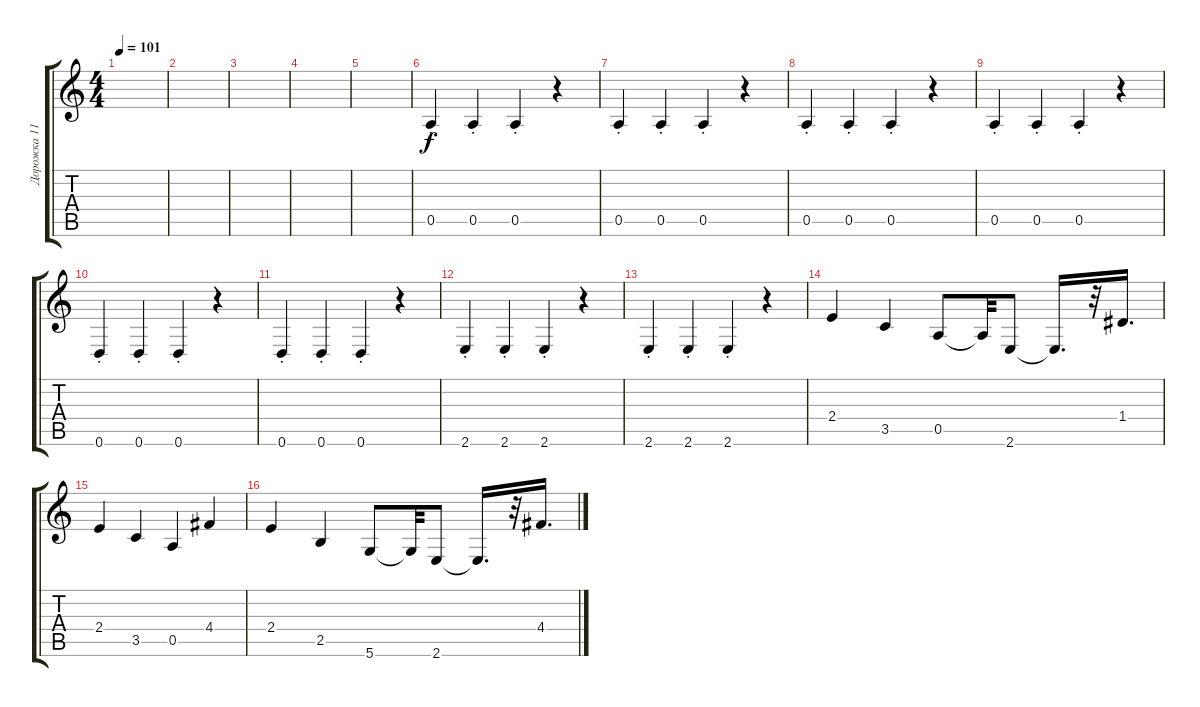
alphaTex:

\track ("Дорожка 11" "Дорожка 11") {instrument distortionguitar}
\staff {score tabs}
\tuning (C4 B3 G3 D3 A2 D2) {hide}
\ts (4 4)
\tempo 101
\clef g2
\ks c
|
|
|
|
|
0.5{st}.4 0.5{st}.4 0.5{st}.4 r.4 |
0.5{st}.4 0.5{st}.4 0.5{st}.4 r.4 |
0.5{st}.4 0.5{st}.4 0.5{st}.4 r.4 |
0.5{st}.4 0.5{st}.4 0.5{st}.4 r.4 |
0.6{st}.4 0.6{st}.4 0.6{st}.4 r.4 |
0.6{st}.4 0.6{st}.4 0.6{st}.4 r.4 |
2.6{st}.4 2.6{st}.4 2.6{st}.4 r.4 |
2.6{st}.4 2.6{st}.4 2.6{st}.4 r.4 |
2.4.4 3.5.4 0.5.8 0.5{t}.32 2.6.8 2.6{t}.16{d} r.32 1.4.16{d} |
2.4.4 3.5.4 0.5.4 4.4.4 |
2.4.4 2.5.4 5.6.8 5.6{t}.32 2.6.8 2.6{t}.16{d} r.32 4.4.16{d}
